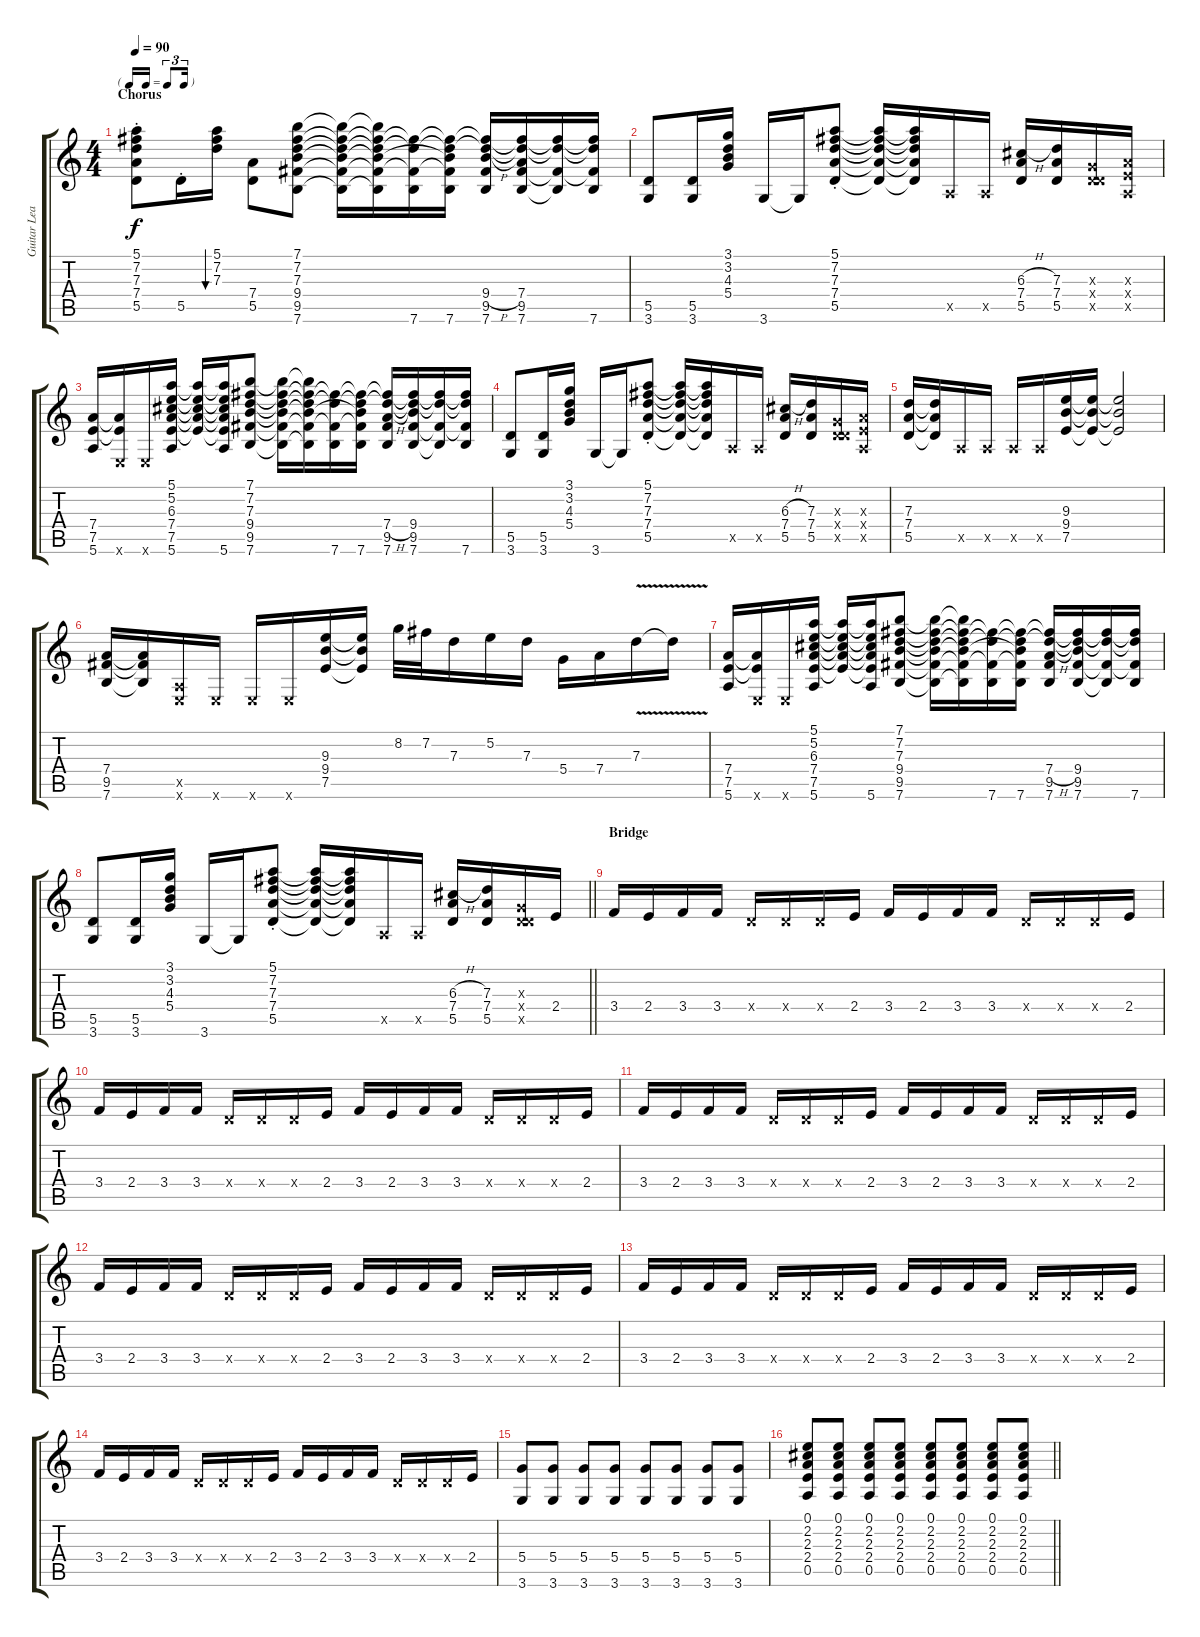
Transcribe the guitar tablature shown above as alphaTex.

\track ("Guitar Lead" "Guitar Lea") {instrument electricguitarjazz}
\staff {score tabs}
\tuning (E4 B3 G3 D3 A2 E2) {hide}
\ts (4 4)
\tf triplet16th
\section ("" "Chorus")
\tempo 90
\clef g2
\ks c
(5.1 7.2 7.3 7.4 5.5{st}).8{dy f} 5.5{st}.16 (5.1 7.2 7.3).16{bu 30} (7.4 5.5).8 (7.1 7.2 7.3 9.4 9.5 7.6).8 (7.1{t} 7.2{t} 7.3{t} 9.4{t} 9.5{t} 7.6{t}).16 (7.1{t} 7.2{t} 7.3{t} 9.4{t} 9.5{t} 7.6{t}).16 (7.2{t} 7.3{t} 9.5{t} 7.6).16 (7.2{t} 7.3{t} 9.4{t} 9.5{t} 7.6).16 (7.2{t} 7.3{t} 9.4{h} 9.5 7.6).16 (7.2{t} 7.3{t} 7.4 9.5 7.6).16 (7.2{t} 7.3{t} 9.5{t} 7.6{t}).16 (7.2{t} 7.3{t} 9.5{t} 7.6).16 |
(5.5 3.6).8 (5.5 3.6).16 (3.1 3.2 4.3 5.4).16 3.6.16 3.6{t}.16 (5.1 7.2 7.3 7.4 5.5{st}).8 (5.1{t} 7.2{t} 7.3{t} 7.4{t} 5.5{t}).16 (5.1{t} 7.2{t} 7.3{t} 7.4{t} 5.5{t}).16 0.5{x}.16 0.5{x}.16 (6.3{h} 7.4 5.5).16 (7.3 7.4 5.5).16 (0.3{x} 0.4{x} 5.5{x}).16 (2.3{x} 2.4{x} 0.5{x}).16 |
(7.4 7.5 5.6).16 (7.4{t} 7.5{t} 0.6{x}).16 0.6{x}.16 (5.1 5.2 6.3 7.4 7.5 5.6).16 (5.1{t} 5.2{t} 6.3{t} 7.4{t} 7.5{t}).16 (5.1{t} 5.2{t} 6.3{t} 7.4{t} 7.5{t} 5.6).16 (7.1 7.2 7.3 9.4 9.5 7.6).8 (7.1{t} 7.2{t} 7.3{t} 9.4{t} 9.5{t} 7.6{t}).16 (7.1{t} 7.2{t} 7.3{t} 9.4{t} 9.5{t} 7.6{t}).16 (7.2{t} 7.3{t} 9.5{t} 7.6).16 (7.2{t} 7.3{t} 9.4{t} 9.5{t} 7.6).16 (7.2{t} 7.3{t} 7.4{h} 9.5 7.6).16 (7.2{t} 7.3{t} 9.4 9.5 7.6).16 (7.2{t} 7.3{t} 9.5{t} 7.6{t}).16 (7.2{t} 7.3{t} 9.5{t} 7.6).16 |
(5.5 3.6).8 (5.5 3.6).16 (3.1 3.2 4.3 5.4).16 3.6.16 3.6{t}.16 (5.1 7.2 7.3 7.4 5.5{st}).8 (5.1{t} 7.2{t} 7.3{t} 7.4{t} 5.5{t}).16 (5.1{t} 7.2{t} 7.3{t} 7.4{t} 5.5{t}).16 0.5{x}.16 0.5{x}.16 (6.3{h} 7.4 5.5).16 (7.3 7.4 5.5).16 (0.3{x} 0.4{x} 5.5{x}).16 (2.3{x} 2.4{x} 0.5{x}).16 |
(7.3 7.4 5.5).16 (7.3{t} 7.4{t} 5.5{t}).16 0.5{x}.16 0.5{x}.16 0.5{x}.16 0.5{x}.16 (9.3 9.4 7.5).16 (9.3{t} 9.4{t} 7.5{t}).16 (9.3{t} 9.4{t} 7.5{t}).2 |
(7.4 9.5 7.6).16 (7.4{t} 9.5{t} 7.6{t}).16 (0.5{x} 0.6{x}).16 0.6{x}.16 0.6{x}.16 0.6{x}.16 (9.3 9.4 7.5).16 (9.3{t} 9.4{t} 7.5{t}).16 8.2.32 7.2.32 7.3.16 5.2.16 7.3.16 5.4.16 7.4.16 7.3{v}.16 7.3{t}.16 |
(7.4 7.5 5.6).16 (7.4{t} 7.5{t} 0.6{x}).16 0.6{x}.16 (5.1 5.2 6.3 7.4 7.5 5.6).16 (5.1{t} 5.2{t} 6.3{t} 7.4{t} 7.5{t}).16 (5.1{t} 5.2{t} 6.3{t} 7.4{t} 7.5{t} 5.6).16 (7.1 7.2 7.3 9.4 9.5 7.6).8 (7.1{t} 7.2{t} 7.3{t} 9.4{t} 9.5{t} 7.6{t}).16 (7.1{t} 7.2{t} 7.3{t} 9.4{t} 9.5{t} 7.6{t}).16 (7.2{t} 7.3{t} 9.5{t} 7.6).16 (7.2{t} 7.3{t} 9.4{t} 9.5{t} 7.6).16 (7.2{t} 7.3{t} 7.4{h} 9.5 7.6).16 (7.2{t} 7.3{t} 9.4 9.5 7.6).16 (7.2{t} 7.3{t} 9.5{t} 7.6{t}).16 (7.2{t} 7.3{t} 9.5{t} 7.6).16 |
\barLineRight lightlight
(5.5 3.6).8 (5.5 3.6).16 (3.1 3.2 4.3 5.4).16 3.6.16 3.6{t}.16 (5.1 7.2 7.3 7.4 5.5{st}).8 (5.1{t} 7.2{t} 7.3{t} 7.4{t} 5.5{t}).16 (5.1{t} 7.2{t} 7.3{t} 7.4{t} 5.5{t}).16 0.5{x}.16 0.5{x}.16 (6.3{h} 7.4 5.5).16 (7.3 7.4 5.5).16 (0.3{x} 0.4{x} 5.5{x}).16 2.4.16 |
\section ("" "Bridge")
3.4.16 2.4.16 3.4.16 3.4.16 0.4{x}.16 0.4{x}.16 0.4{x}.16 2.4.16 3.4.16 2.4.16 3.4.16 3.4.16 0.4{x}.16 0.4{x}.16 0.4{x}.16 2.4.16 |
3.4.16 2.4.16 3.4.16 3.4.16 0.4{x}.16 0.4{x}.16 0.4{x}.16 2.4.16 3.4.16 2.4.16 3.4.16 3.4.16 0.4{x}.16 0.4{x}.16 0.4{x}.16 2.4.16 |
3.4.16 2.4.16 3.4.16 3.4.16 0.4{x}.16 0.4{x}.16 0.4{x}.16 2.4.16 3.4.16 2.4.16 3.4.16 3.4.16 0.4{x}.16 0.4{x}.16 0.4{x}.16 2.4.16 |
3.4.16 2.4.16 3.4.16 3.4.16 0.4{x}.16 0.4{x}.16 0.4{x}.16 2.4.16 3.4.16 2.4.16 3.4.16 3.4.16 0.4{x}.16 0.4{x}.16 0.4{x}.16 2.4.16 |
3.4.16 2.4.16 3.4.16 3.4.16 0.4{x}.16 0.4{x}.16 0.4{x}.16 2.4.16 3.4.16 2.4.16 3.4.16 3.4.16 0.4{x}.16 0.4{x}.16 0.4{x}.16 2.4.16 |
3.4.16 2.4.16 3.4.16 3.4.16 0.4{x}.16 0.4{x}.16 0.4{x}.16 2.4.16 3.4.16 2.4.16 3.4.16 3.4.16 0.4{x}.16 0.4{x}.16 0.4{x}.16 2.4.16 |
(5.4 3.6).8 (5.4 3.6).8 (5.4 3.6).8 (5.4 3.6).8 (5.4 3.6).8 (5.4 3.6).8 (5.4 3.6).8 (5.4 3.6).8 |
\barLineRight lightlight
(0.1 2.2 2.3 2.4 0.5).8 (0.1 2.2 2.3 2.4 0.5).8 (0.1 2.2 2.3 2.4 0.5).8 (0.1 2.2 2.3 2.4 0.5).8 (0.1 2.2 2.3 2.4 0.5).8 (0.1 2.2 2.3 2.4 0.5).8 (0.1 2.2 2.3 2.4 0.5).8 (0.1 2.2 2.3 2.4 0.5).8
